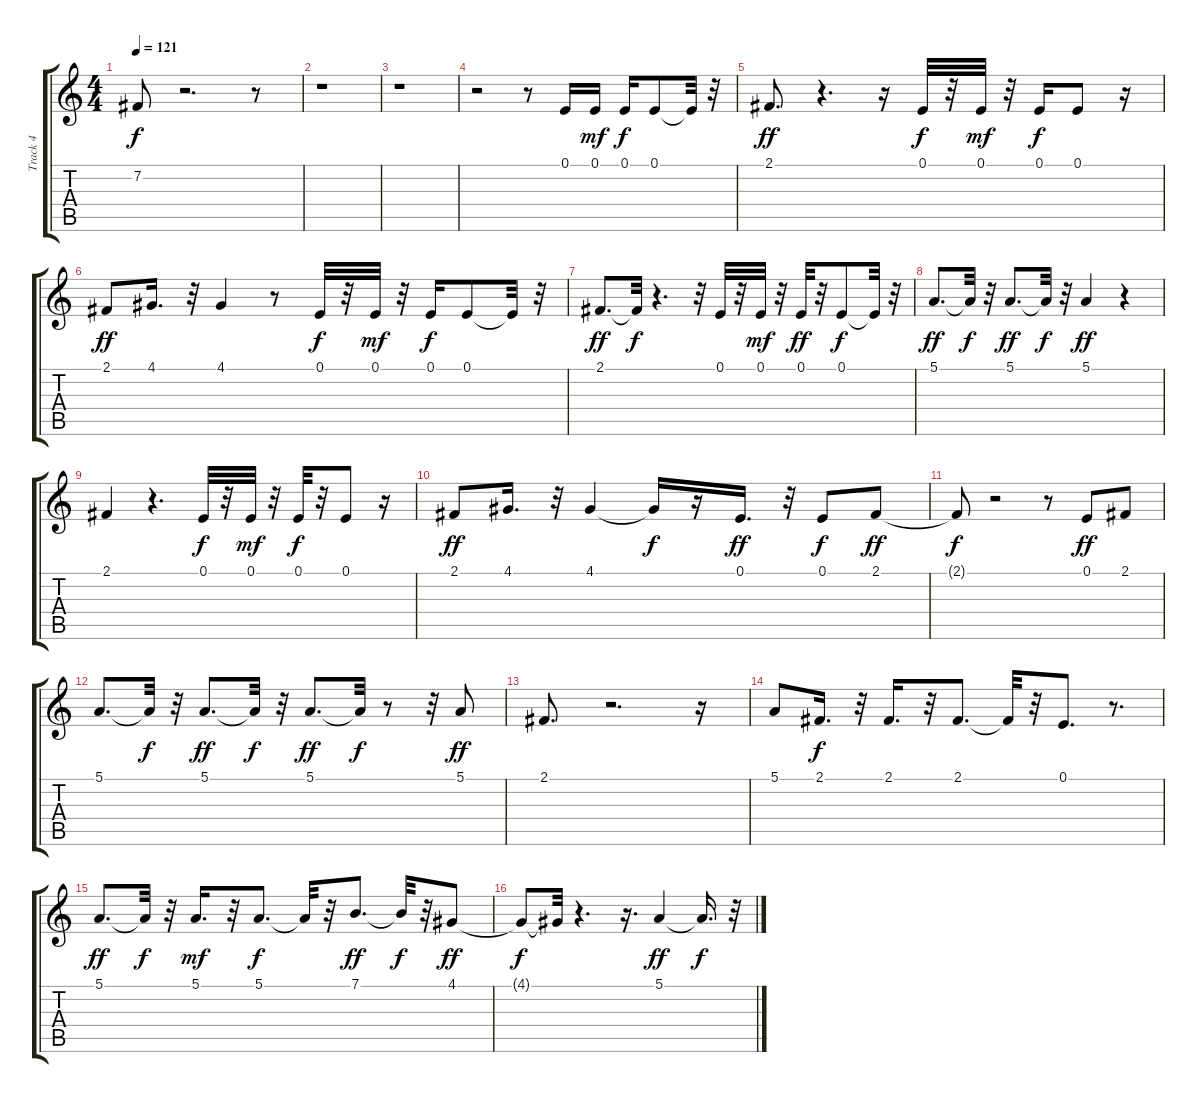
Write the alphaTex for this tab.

\track ("Track 4" "Track 4") {instrument sopranosax}
\staff {score tabs}
\tuning (E4 B3 G3 D3 A2 E2) {hide}
\ts (4 4)
\tempo 121
\clef g2
\ks c
7.2{t}.8{dy f} r.2{d} r.8 |
r.1 |
r.1 |
r.2 r.8 0.1.16 0.1.16{dy mf} 0.1.16{dy f} 0.1.8 0.1{t}.32 r.32 |
2.1.8{d dy ff} r.4{d} r.16 0.1.32{dy f} r.32 0.1.32{dy mf} r.32 0.1.16{dy f} 0.1.8 r.16 |
2.1.8{dy ff} 4.1.16{d} r.32 4.1.4 r.8 0.1.32{dy f} r.32 0.1.32{dy mf} r.32 0.1.16{dy f} 0.1.8 0.1{t}.32 r.32 |
2.1.8{d dy ff} 2.1{t}.32{dy f} r.4{d} r.32 0.1.32 r.32 0.1.32{dy mf} r.32 0.1.32{dy ff} r.32 0.1.8{dy f} 0.1{t}.32 r.32 |
5.1.8{d dy ff} 5.1{t}.32{dy f} r.32 5.1.8{d dy ff} 5.1{t}.32{dy f} r.32 5.1.4{dy ff} r.4 |
2.1.4 r.4{d} 0.1.32{dy f} r.32 0.1.32{dy mf} r.32 0.1.32{dy f} r.32 0.1.8 r.16 |
2.1.8{dy ff} 4.1.16{d} r.32 4.1.4 4.1{t}.16{dy f} r.16 0.1.16{d dy ff} r.32 0.1.8{dy f} 2.1.8{dy ff} |
2.1{t}.8{dy f} r.2 r.8 0.1.8{dy ff} 2.1.8 |
5.1.8{d} 5.1{t}.32{dy f} r.32 5.1.8{d dy ff} 5.1{t}.32{dy f} r.32 5.1.8{d dy ff} 5.1{t}.32{dy f} r.8 r.32 5.1.8{dy ff} |
2.1.8{d} r.2{d} r.16 |
5.1.8 2.1.16{d dy f} r.32 2.1.16{d} r.32 2.1.8{d} 2.1{t}.32 r.32 0.1.8{d} r.8{d} |
5.1.8{d dy ff} 5.1{t}.32{dy f} r.32 5.1.16{d dy mf} r.32 5.1.8{d dy f} 5.1{t}.32 r.32 7.1.8{d dy ff} 7.1{t}.32{dy f} r.32 4.1.8{dy ff} |
4.1{t}.8{dy f} 4.1{t}.32 r.4{d} r.16{d} 5.1.4{dy ff} 5.1{t}.16{d dy f} r.32
